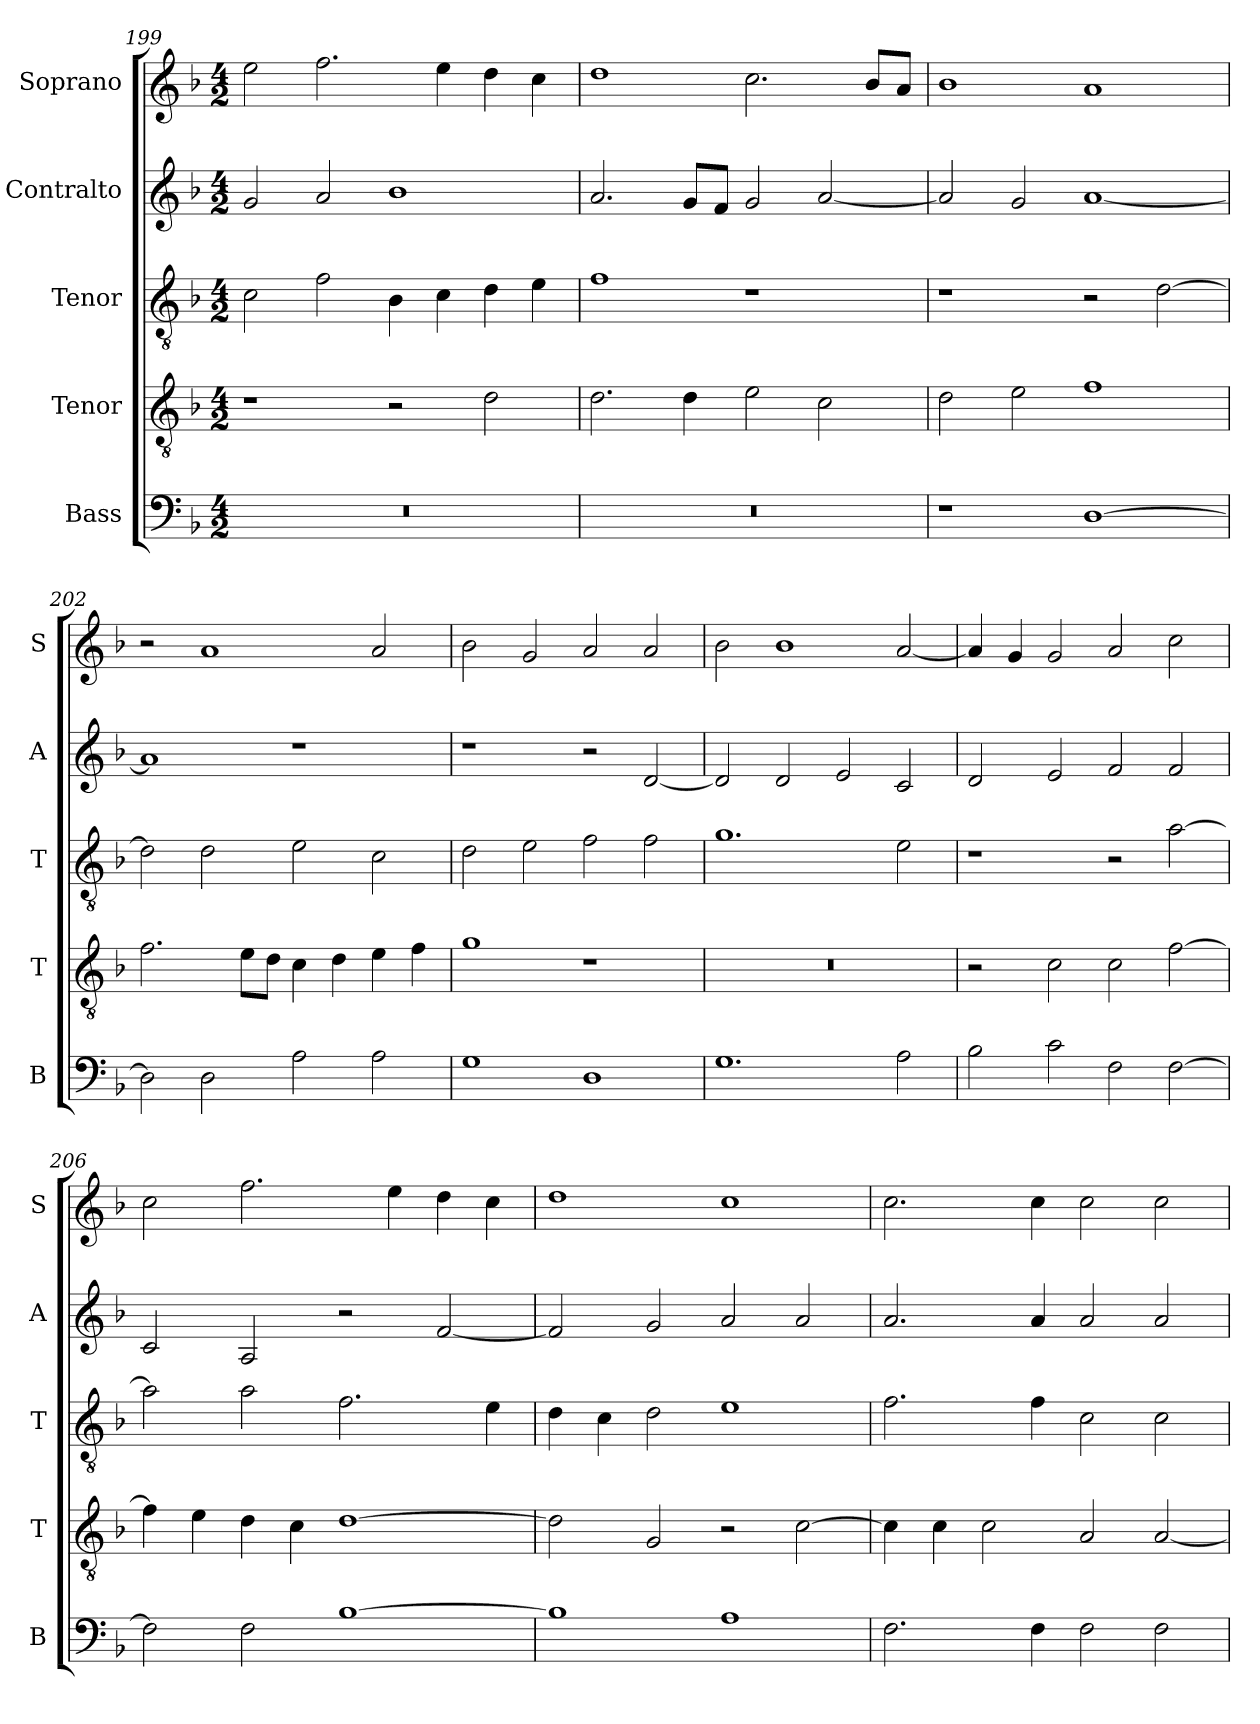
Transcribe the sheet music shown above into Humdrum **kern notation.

**kern	**kern	**kern	**kern	**kern
*part5	*part4	*part3	*part2	*part1
*staff5	*staff4	*staff3	*staff2	*staff1
*I"Bass	*I"Tenor	*I"Tenor	*I"Contralto	*I"Soprano
*I'B	*I'T	*I'T	*I'A	*I'S
*clefF4	*clefGv2	*clefGv2	*clefG2	*clefG2
*k[b-]	*k[b-]	*k[b-]	*k[b-]	*k[b-]
*D:aeo	*D:aeo	*D:aeo	*D:aeo	*D:aeo
*M4/2	*M4/2	*M4/2	*M4/2	*M4/2
=199	=199	=199	=199	=199
0r	1r	2c	2g	2ee
.	.	2f	2a	2.ff
.	2r	4B-	1b-	.
.	.	4c	.	4ee
.	2d	4d	.	4dd
.	.	4e	.	4cc
=200	=200	=200	=200	=200
0r	2.d	1f	2.a	1dd
.	4d	.	8g/L	.
.	.	.	8f/J	.
.	2e	1r	2g	2.cc
.	2c	.	[2a	.
.	.	.	.	8b-/L
.	.	.	.	8a/J
=201	=201	=201	=201	=201
1r	2d	1r	2a]	1b-
.	2e	.	2g	.
[1D	1f	2r	[1a	1a
.	.	[2d	.	.
=202	=202	=202	=202	=202
2D]	2.f	2d]	1a]	2r
2D	.	2d	.	1a
.	8e\L	.	.	.
.	8d\J	.	.	.
2A	4c	2e	1r	.
.	4d	.	.	.
2A	4e	2c	.	2a
.	4f	.	.	.
=203	=203	=203	=203	=203
1G	1g	2d	1r	2b-
.	.	2e	.	2g
1D	1r	2f	2r	2a
.	.	2f	[2d	2a
=204	=204	=204	=204	=204
1.G	0r	1.g	2d]	2b-
.	.	.	2d	1b-
.	.	.	2e	.
2A	.	2e	2c	[2a
=205	=205	=205	=205	=205
2B-	2r	1r	2d	4a]
.	.	.	.	4g
2c	2c	.	2e	2g
2F	2c	2r	2f	2a
[2F	[2f	[2a	2f	2cc
=206	=206	=206	=206	=206
2F]	4f]	2a]	2c	2cc
.	4e	.	.	.
2F	4d	2a	2A	2.ff
.	4c	.	.	.
[1B-	[1d	2.f	2r	.
.	.	.	.	4ee
.	.	.	[2f	4dd
.	.	4e	.	4cc
=207	=207	=207	=207	=207
1B-]	2d]	4d	2f]	1dd
.	.	4c	.	.
.	2G	2d	2g	.
1A	2r	1e	2a	1cc
.	[2c	.	2a	.
=208	=208	=208	=208	=208
2.F	4c]	2.f	2.a	2.cc
.	4c	.	.	.
.	2c	.	.	.
4F	.	4f	4a	4cc
2F	2A	2c	2a	2cc
2F	[2A	2c	2a	2cc
=	=	=	=	=
*-	*-	*-	*-	*-
